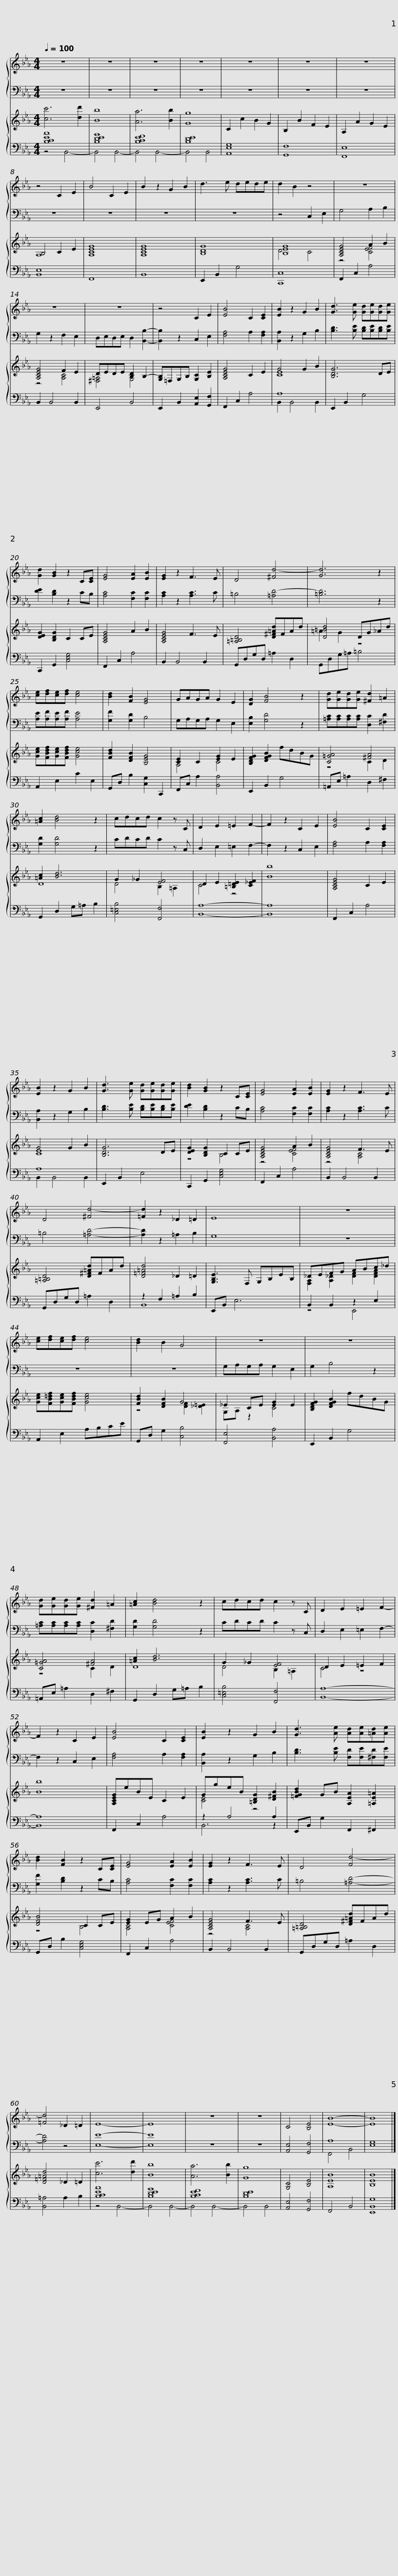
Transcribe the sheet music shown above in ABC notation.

X:1
%%score { 1 | ( 2 3 ) } { ( 4 7 ) | ( 5 6 ) }
L:1/8
Q:1/4=100
M:4/4
I:linebreak $
K:Eb
V:1 treble
V:2 bass
V:3 bass
V:4 treble
V:7 treble
V:5 bass
V:6 bass
V:1
 z8 | z8 | z8 | z8 | z8 | %5
 z8 | z8 | z4 C2 E2 |$ B4 C2 E2 | B2 z2 G2 B2 | %10
 d3 e dede | d2 B2 z4 | z8 | z8 | z8 |$ %15
 z4 C2 E2 | [EB]4 C2 [CE]2 | [EB]2 z2 G2 B2 | [Gd]3 [Ge] [Gd][Ge][Gd][Ge] | [Gd]2 [GB]2 z2 C[CE] | %20
 [EG]4 [EA]2 [EB]2 |$ [EG]2 z2 F3 E | D4 [^Fd-]4 | [Gd]6 z2 | [ce][df][ce][df] [ce]4 | %25
 [Bd]2 [FB]2 [EG]4 |$ GAGA G2 E2 | [DG]2 [FB]4 z2 | [Gd][Ge][Gd][Ge] [^Fd]2 =A2 | [=Ac]2 [Bd]4 z2 | %30
 cdcd c2 z C |$ D2 E2 =E2 F2- | F2 z2 C2 E2 | [EB]4 C2 [CE]2 | [EB]2 z2 G2 B2 | %35
 [Gd]3 [Ge] [Gd][Ge][Gd][Ge] | [Bd]2 [GB]2 z2 C[CE] |$ [EG]4 [EA]2 [EB]2 | [EG]2 z2 F3 E | D4 [^Fd-]4 | %40
 [=Fd]2 z2 _D2 =D2 | E8 |$ z8 | [ce][df][ce][df] [ce]4 | [Bd]2 B2 G4 | %45
 z8 | z8 |$ [Gd][Ge][Gd][Ge] [^Fd]2 =A2 | [=Ac]2 [Bd]4 z2 | cdcd c2 z C | %50
 D2 E2 =E2 F2- | F2 z2 C2 E2 |$ [EB]4 C2 [CE]2 | [EB]2 z2 G2 B2 | [Gd]3 [Ae] [Ad][Ae][=Ad][Ae] | %55
 [Bd]2 [FB]2 z2 C[CE] | [EG]4 [EA]2 [EB]2 |$ [EG]2 z2 F3 E | D4 [Fd-]4 | [=Fd]4 _D2 =D2 | %60
 E8- | E8 | z8 | z8 |$ C4 [B,E]4 | %65
 [EB]8- | [EB]8 |] %67
V:2
 z8 | z8 | z8 | z8 | z8 | %5
 z8 | z8 | z8 |$ z8 | z8 | %10
 z8 | z4 C,2 E,2 | G,4 A,2 B,2 | G,2 z2 F,2 E,2 | D,E,D,E, D,2 [B,,B,]2- |$ %15
 [B,,B,]2 z2 C,2 E,2 | [F,A,]4 A,2 [F,A,]2 | [B,,A,]2 z2 G,2 B,2 | [B,D]3 [B,E] [B,D][B,E][B,D][B,E] | [DE]2 [B,D]2 z2 CB, | %20
 [A,C]4 [F,C]2 [F,C]2 |$ [A,C]2 z2 [A,C]3 C | =B,4 [=A,D-]4 | [=B,D]6 z2 | [A,E][A,F][A,E][A,F] [A,E]4 | %25
 [G,F]2 [G,D]2 B,4 |$ G,A,G,A, G,2 E,2 | [E,B,]2 [G,D]4 z2 | [=A,C][A,C][A,C][A,C] [D,C]2 [^F,D]2 | [G,D]2 [G,D]4 z2 | %30
 CDCD C2 z C, |$ D,2 E,2 =E,2 F,2- | F,2 z2 C,2 E,2 | [F,A,]4 A,2 [F,A,]2 | [B,,A,]2 z2 G,2 B,2 | %35
 [B,D]3 [B,E] [B,D][B,E][B,D][B,E] | [DE]2 [B,D]2 z2 CB, |$ [A,C]4 [F,C]2 [F,C]2 | [A,C]2 z2 [A,C]3 C | =B,4 [=A,D]4- | %40
 [A,D]2 z2 =A,2 B,2 | G,8 |$ z8 | z8 | z8 | %45
 G,A,G,A, G,2 E,2 | G,2 B,4 z2 |$ [=A,C][A,C][A,C][A,C] [D,C]2 [^F,D]2 | [G,D]2 [G,D]4 z2 | CDCD C2 z C, | %50
 D,2 E,2 =E,2 F,2- | F,2 z2 C,2 E,2 |$ [F,A,]4 A,2 [F,A,]2 | [B,,A,]2 z2 G,2 B,2 | [B,D]3 [B,E] [F,D][F,E][^F,D][F,E] | %55
 [G,F]2 [B,D]2 z2 CB, | [A,C]4 [F,C]2 [F,C]2 |$ [A,C]2 z2 [A,C]3 C | =B,4 [=A,D]4- | [A,D]4 z4 | %60
 [E,E]8- | [E,E]8 | z8 | z8 |$ [A,,E,]4 [G,,F,]4 | %65
 A,8 | [E,G,]8 |] %67
V:3
 x8 | x8 | x8 | x8 | x8 | %5
 x8 | x8 | x8 |$ x8 | x8 | %10
 x8 | x8 | x8 | x8 | x8 |$ %15
 x8 | x8 | x8 | x8 | x8 | %20
 x8 |$ x8 | x8 | x8 | x8 | %25
 x8 |$ x8 | x8 | x8 | x8 | %30
 x8 |$ x8 | x8 | x8 | x8 | %35
 x8 | x8 |$ x8 | x8 | x8 | %40
 x8 | x8 |$ x8 | x8 | x8 | %45
 x8 | x8 |$ x8 | x8 | x8 | %50
 x8 | x8 |$ x8 | x8 | x8 | %55
 x8 | x8 |$ x8 | x8 | x8 | %60
 x8 | x8 | x8 | x8 |$ x8 | %65
 F,,4 B,,4 | x8 |] %67
V:4
 [cc']6 [dd']2 | [Bb]8 | [Aa]6 [Bb]2 | [Gg]8 | C2 c2 B2 G2 | %5
 B,2 B2 F2 E2 | A,2 A2 G2 E2 | B,4 C2 E2 |$ [A,CEG]8 | [A,CEG]8 | %10
 [B,DG]8 | [B,EG]8 | [A,CEG]4 A2 B2 | [A,CEG]4 F2 E2 | DEDE [B,D]2 B,2- |$ %15
 [G,B,]=F,G,B, [G,C]2 [B,E]2 | [A,CEG]4 C2 E2 | G4 G2 B2 | [B,DG]6 DE | [DEG]2 [B,DG]2 C2 CE | %20
 [A,CEG]4 A2 B2 |$ [A,CEG]4 F3 E | [=A,=B,D]4 [D^F=Ad]FAd | [D=Bd]4 DG_Ad | [Gce][FBdf][Gce][FBdf] [Gce]4 | %25
 [FBd]2 [DFB]2 [B,EG]4 |$ [CE]2 C2 [EG]2 E2 | [B,DFG]2 [DFGB]2 fdBG | [C=GA]4 [^FA]4 | [=Ac]2 [Bd]6 | %30
 G2 _G2 [EF]4 |$ D2 E2 [=B,=DE]2 [C_EF]2 | [Bb]8 | [A,CEG]4 C2 E2 | G4 G2 B2 | %35
 [B,DG]6 DE | [DEG]2 [B,DG]2 C2 CE |$ [A,CEG]4 A2 B2 | [A,CEG]4 F3 E | [=A,=B,D]4 [D^F=Ad]FAd | %40
 [D=F=Ad]4 _D2 =D2 | [G,B,E]3 F, G,B,EB, |$ _DEFG ABc_d | [Gce][FB=df][Gce][FBdf] [Gce]4 | [FBd]2 [DFB]2 G4 | %45
 _E2 CE [EG]2 E2 | [B,DFG]2 [DFGB]2 fdBG |$ [C=GA]4 [^FA]4 | [=Ac]2 [Bd]6 | G2 _G2 [EF]4 | %50
 D2 E2 =E2 F2 | [Bb]8 |$ [A,CEG]eBE C2 E2 | GgeB [=B,DG]2 [D^FB]2 | [=FGBd]2 GB [A,EA]2 [=A,E=A]2 | %55
 [DFB]4 C2 CE | [EG]2 EG A2 B2 |$ [A,CEG]4 F3 E | [=A,=B,D]4 [D^F=Ad]FAd | [D=F=Ad]4 _D2 =D2 | %60
 [cc']6 [dd']2 | [Bb]8 | [Aa]6 [Bb]2 | [Gg]8 |$ [G,C]4 [B,E]4 | %65
 [A,EB]8 | [B,EB]8 |] %67
V:5
 [B,CEA]8 | [B,DEG]8 | [B,CEF]8 | [B,DE]8 | [A,,E,G,]8 | %5
 [G,,F,]8 | [F,,E,]8 | [B,,E,]8 |$ F,,8 | B,,8 | %10
 E,,2 B,,2 G,4 | [C,,C,]8 | F,,2 C,2 A,4 | B,,2 B,,4 B,,2 | E,,4 B,,4 |$ %15
 E,,2 B,,2 [A,,E,]2 [G,,F,]2 | F,,2 C,2 A,4 | A,8 | E,,2 B,,2 G,4 | C,,2 G,,2 [C,E,G,]4 | %20
 F,,2 C,2 A,4 |$ B,,2 B,,4 B,,2 | G,,D,G,D, =A,2 D,2 | G,,D,G,=A, =B,4 | A,,2 E,2 C2 E,2 | %25
 G,,D, B,2 [C,G,]2 C,,2 |$ F,,C, A,2 [B,,A,]4 | E,,2 B,,2 G,4 | =A,,E, =A,2 D,2 ^F,2 | G,,2 D,2 G,=A, B,2 | %30
 [C,=E,B,]4 [F,,F,]4 |$ [B,,A,]8- | [B,,A,]8 | F,,2 C,2 A,4 | A,8 | %35
 E,,2 B,,2 E,4 | C,,2 G,,2 [C,E,G,]4 |$ F,,2 C,2 A,4 | B,,2 B,,4 B,,2 | G,,D,G,D, =A,2 D,2 | %40
 z2 F,2 =A,2 B,2 | E,,B,, E,6 |$ B,,2 B,,2 z2 E,2 | A,,2 E,2 A,B,CE | G,,D, G,2 [C,B,]4 | %45
 [F,,E,]4 [B,,A,]4 | E,,2 B,,2 G,4 |$ =A,,E, =A,2 D,2 ^F,2 | G,,2 D,2 G,=A, B,2 | [C,=E,B,]4 [F,,F,]4 | %50
 [B,,A,]8- | [B,,A,]8 |$ F,,2 C,2 A,4 | z2 A,4 A,2 | E,,B,, G,2 F,,2 ^F,,2 | %55
 G,,D, B,2 [C,E,G,]4 | F,,2 C,2 A,4 |$ B,,2 B,,4 B,,2 | G,,D,G,D, =A,2 D,2 | [B,,=A,]4 A,2 B,2 | %60
 [B,CEA]8 | [B,DEG]8 | [B,CEF]8 | [B,DE]8 |$ [A,,E,]4 [G,,F,]4 | %65
 F,,4 B,,4 | [E,,B,,G,]8 |] %67
V:6
 z4 B,,4- | B,,4 B,,4- | B,,4 B,,4- | B,,4 B,,4 | x8 | %5
 x8 | x8 | x8 |$ x8 | x8 | %10
 x8 | x8 | x8 | x8 | x8 |$ %15
 x8 | x8 | B,,2 B,,4 B,,2 | x8 | x8 | %20
 x8 |$ x8 | x8 | x8 | x8 | %25
 x8 |$ x8 | x8 | x8 | x8 | %30
 x8 |$ x8 | x8 | x8 | B,,2 B,,4 B,,2 | %35
 x8 | x8 |$ x8 | x8 | x8 | %40
 B,,8 | x8 |$ z4 E,,4 | x8 | x8 | %45
 x8 | x8 |$ x8 | x8 | x8 | %50
 x8 | x8 |$ x8 | B,,6 z2 | x8 | %55
 x8 | x8 |$ x8 | x8 | x8 | %60
 z4 B,,4- | B,,4 B,,4- | B,,4 B,,4- | B,,4 B,,4 |$ x8 | %65
 x8 | x8 |] %67
V:7
 x8 | x8 | x8 | x8 | x8 | %5
 x8 | x8 | A,8 |$ x8 | x8 | %10
 x8 | D4 C4 | z4 [CEF]4 | z4 [A,C]4 | [^F,=A,]4 G,4- |$ %15
 x8 | x8 | [CE]8 | x8 | x8 | %20
 x8 |$ x8 | x8 | =A2 G2 z4 | x8 | %25
 x8 |$ A,4 C4 | x8 | z4 C2 D2 | D8 | %30
 D4 B,2 =A,2 |$ C4 z4 | x8 | x8 | [CE]8 | %35
 x8 | z4 B,4 |$ z4 [CEF]4 | z4 [A,C]4 | x8 | %40
 x8 | x8 |$ [F,A,]2 [A,_D]2 [DF]2 [DFA]2 | x8 | z4 [DF]2 [_D=E]2 | %45
 G,A, z2 C4 | x8 |$ z4 C2 D2 | D8 | D4 B,2 =A,2 | %50
 C4 z4 | x8 |$ x8 | [CE]4 z4 | x8 | %55
 z4 B,4 | [A,C]4 [CEF]4 |$ z4 [A,C]4 | x8 | x8 | %60
 x8 | x8 | x8 | x8 |$ x8 | %65
 x8 | x8 |] %67
